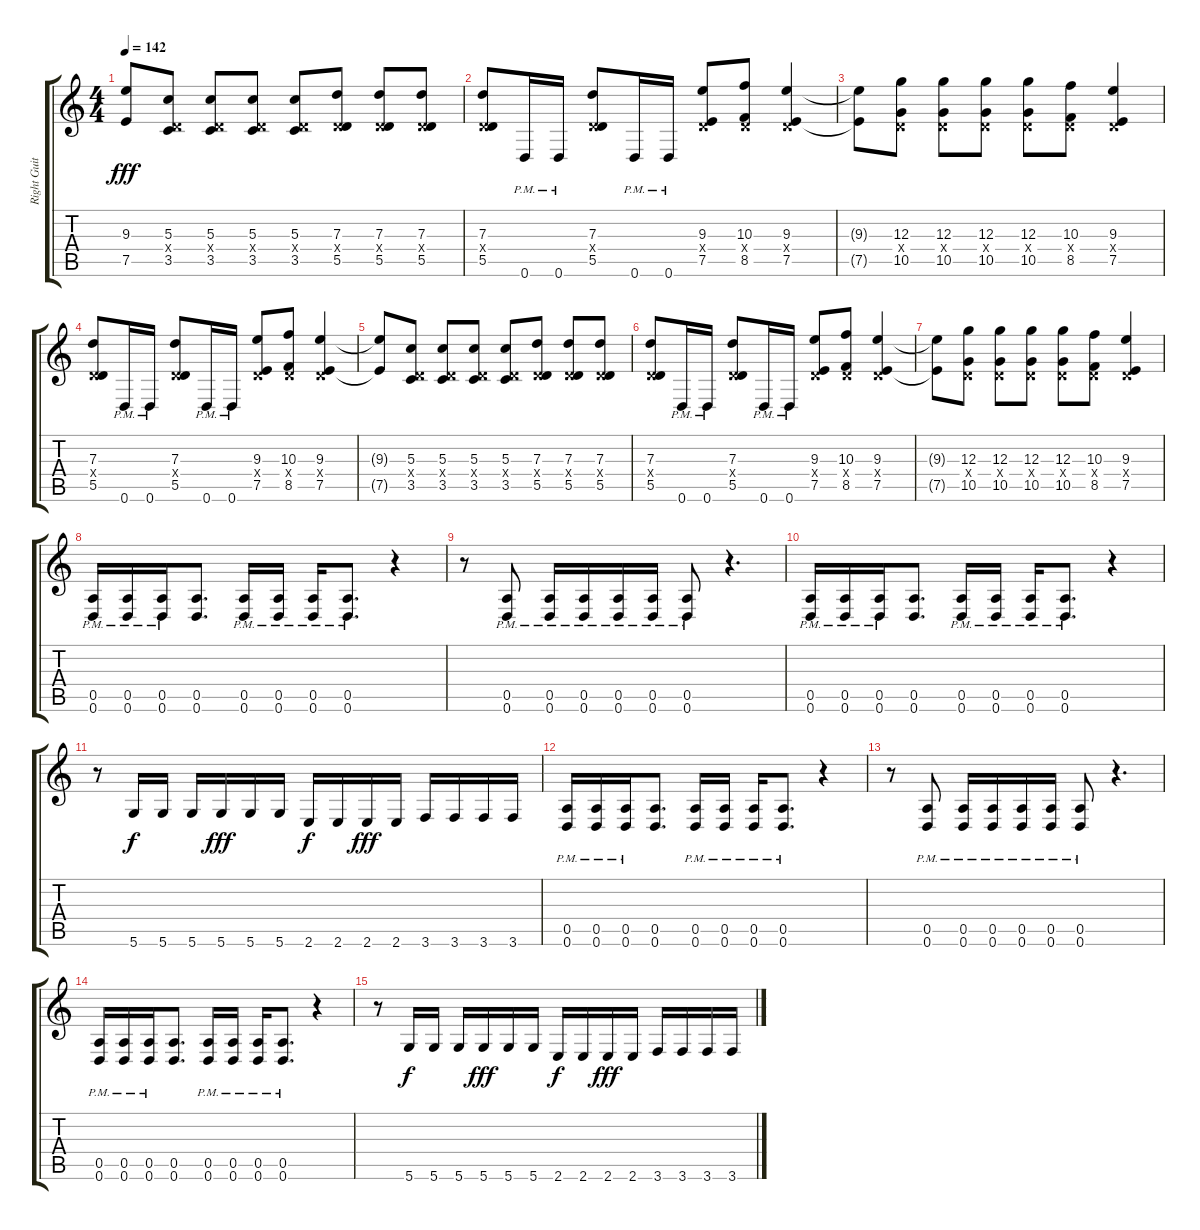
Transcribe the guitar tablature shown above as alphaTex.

\track ("Right Guitar" "Right Guit") {instrument distortionguitar}
\staff {score tabs}
\tuning (E4 B3 G3 D3 A2 D2) {hide}
\ts (4 4)
\tempo 142
\clef g2
\ks c
(9.3{t} 7.5{t}).8{dy fff} (5.3 0.4{x} 3.5).8 (5.3 0.4{x} 3.5).8 (5.3 0.4{x} 3.5).8 (5.3 0.4{x} 3.5).8 (7.3 0.4{x} 5.5).8 (7.3 0.4{x} 5.5).8 (7.3 0.4{x} 5.5).8 |
(7.3 0.4{x} 5.5).8 0.6{pm}.16 0.6{pm}.16 (7.3 0.4{x} 5.5).8 0.6{pm}.16 0.6{pm}.16 (9.3 0.4{x} 7.5).8 (10.3 0.4{x} 8.5).8 (9.3 0.4{x} 7.5).4 |
(9.3{t} 7.5{t}).8 (12.3 0.4{x} 10.5).8 (12.3 0.4{x} 10.5).8 (12.3 0.4{x} 10.5).8 (12.3 0.4{x} 10.5).8 (10.3 0.4{x} 8.5).8 (9.3 0.4{x} 7.5).4 |
(7.3 0.4{x} 5.5).8 0.6{pm}.16 0.6{pm}.16 (7.3 0.4{x} 5.5).8 0.6{pm}.16 0.6{pm}.16 (9.3 0.4{x} 7.5).8 (10.3 0.4{x} 8.5).8 (9.3 0.4{x} 7.5).4 |
(9.3{t} 7.5{t}).8 (5.3 0.4{x} 3.5).8 (5.3 0.4{x} 3.5).8 (5.3 0.4{x} 3.5).8 (5.3 0.4{x} 3.5).8 (7.3 0.4{x} 5.5).8 (7.3 0.4{x} 5.5).8 (7.3 0.4{x} 5.5).8 |
(7.3 0.4{x} 5.5).8 0.6{pm}.16 0.6{pm}.16 (7.3 0.4{x} 5.5).8 0.6{pm}.16 0.6{pm}.16 (9.3 0.4{x} 7.5).8 (10.3 0.4{x} 8.5).8 (9.3 0.4{x} 7.5).4 |
(9.3{t} 7.5{t}).8 (12.3 0.4{x} 10.5).8 (12.3 0.4{x} 10.5).8 (12.3 0.4{x} 10.5).8 (12.3 0.4{x} 10.5).8 (10.3 0.4{x} 8.5).8 (9.3 0.4{x} 7.5).4 |
(0.5{pm} 0.6{pm}).16 (0.5{pm} 0.6{pm}).16 (0.5{pm} 0.6{pm}).16 (0.5 0.6).8{d} (0.5{pm} 0.6{pm}).16 (0.5{pm} 0.6{pm}).16 (0.5{pm} 0.6{pm}).16 (0.5{pm} 0.6{pm}).8{d} r.4 |
r.8 (0.5{pm} 0.6{pm}).8 (0.5{pm} 0.6{pm}).16 (0.5{pm} 0.6{pm}).16 (0.5{pm} 0.6{pm}).16 (0.5{pm} 0.6{pm}).16 (0.5{pm} 0.6{pm}).8 r.4{d} |
(0.5{pm} 0.6{pm}).16 (0.5{pm} 0.6{pm}).16 (0.5{pm} 0.6{pm}).16 (0.5 0.6).8{d} (0.5{pm} 0.6{pm}).16 (0.5{pm} 0.6{pm}).16 (0.5{pm} 0.6{pm}).16 (0.5{pm} 0.6{pm}).8{d} r.4 |
r.8 5.6.16{dy f} 5.6.16 5.6.16 5.6.16{dy fff} 5.6.16 5.6.16 2.6.16{dy f} 2.6.16 2.6.16{dy fff} 2.6.16 3.6.16 3.6.16 3.6.16 3.6.16 |
(0.5{pm} 0.6{pm}).16 (0.5{pm} 0.6{pm}).16 (0.5{pm} 0.6{pm}).16 (0.5 0.6).8{d} (0.5{pm} 0.6{pm}).16 (0.5{pm} 0.6{pm}).16 (0.5{pm} 0.6{pm}).16 (0.5{pm} 0.6{pm}).8{d} r.4 |
r.8 (0.5{pm} 0.6{pm}).8 (0.5{pm} 0.6{pm}).16 (0.5{pm} 0.6{pm}).16 (0.5{pm} 0.6{pm}).16 (0.5{pm} 0.6{pm}).16 (0.5{pm} 0.6{pm}).8 r.4{d} |
(0.5{pm} 0.6{pm}).16 (0.5{pm} 0.6{pm}).16 (0.5{pm} 0.6{pm}).16 (0.5 0.6).8{d} (0.5{pm} 0.6{pm}).16 (0.5{pm} 0.6{pm}).16 (0.5{pm} 0.6{pm}).16 (0.5{pm} 0.6{pm}).8{d} r.4 |
r.8 5.6.16{dy f} 5.6.16 5.6.16 5.6.16{dy fff} 5.6.16 5.6.16 2.6.16{dy f} 2.6.16 2.6.16{dy fff} 2.6.16 3.6.16 3.6.16 3.6.16 3.6.16
